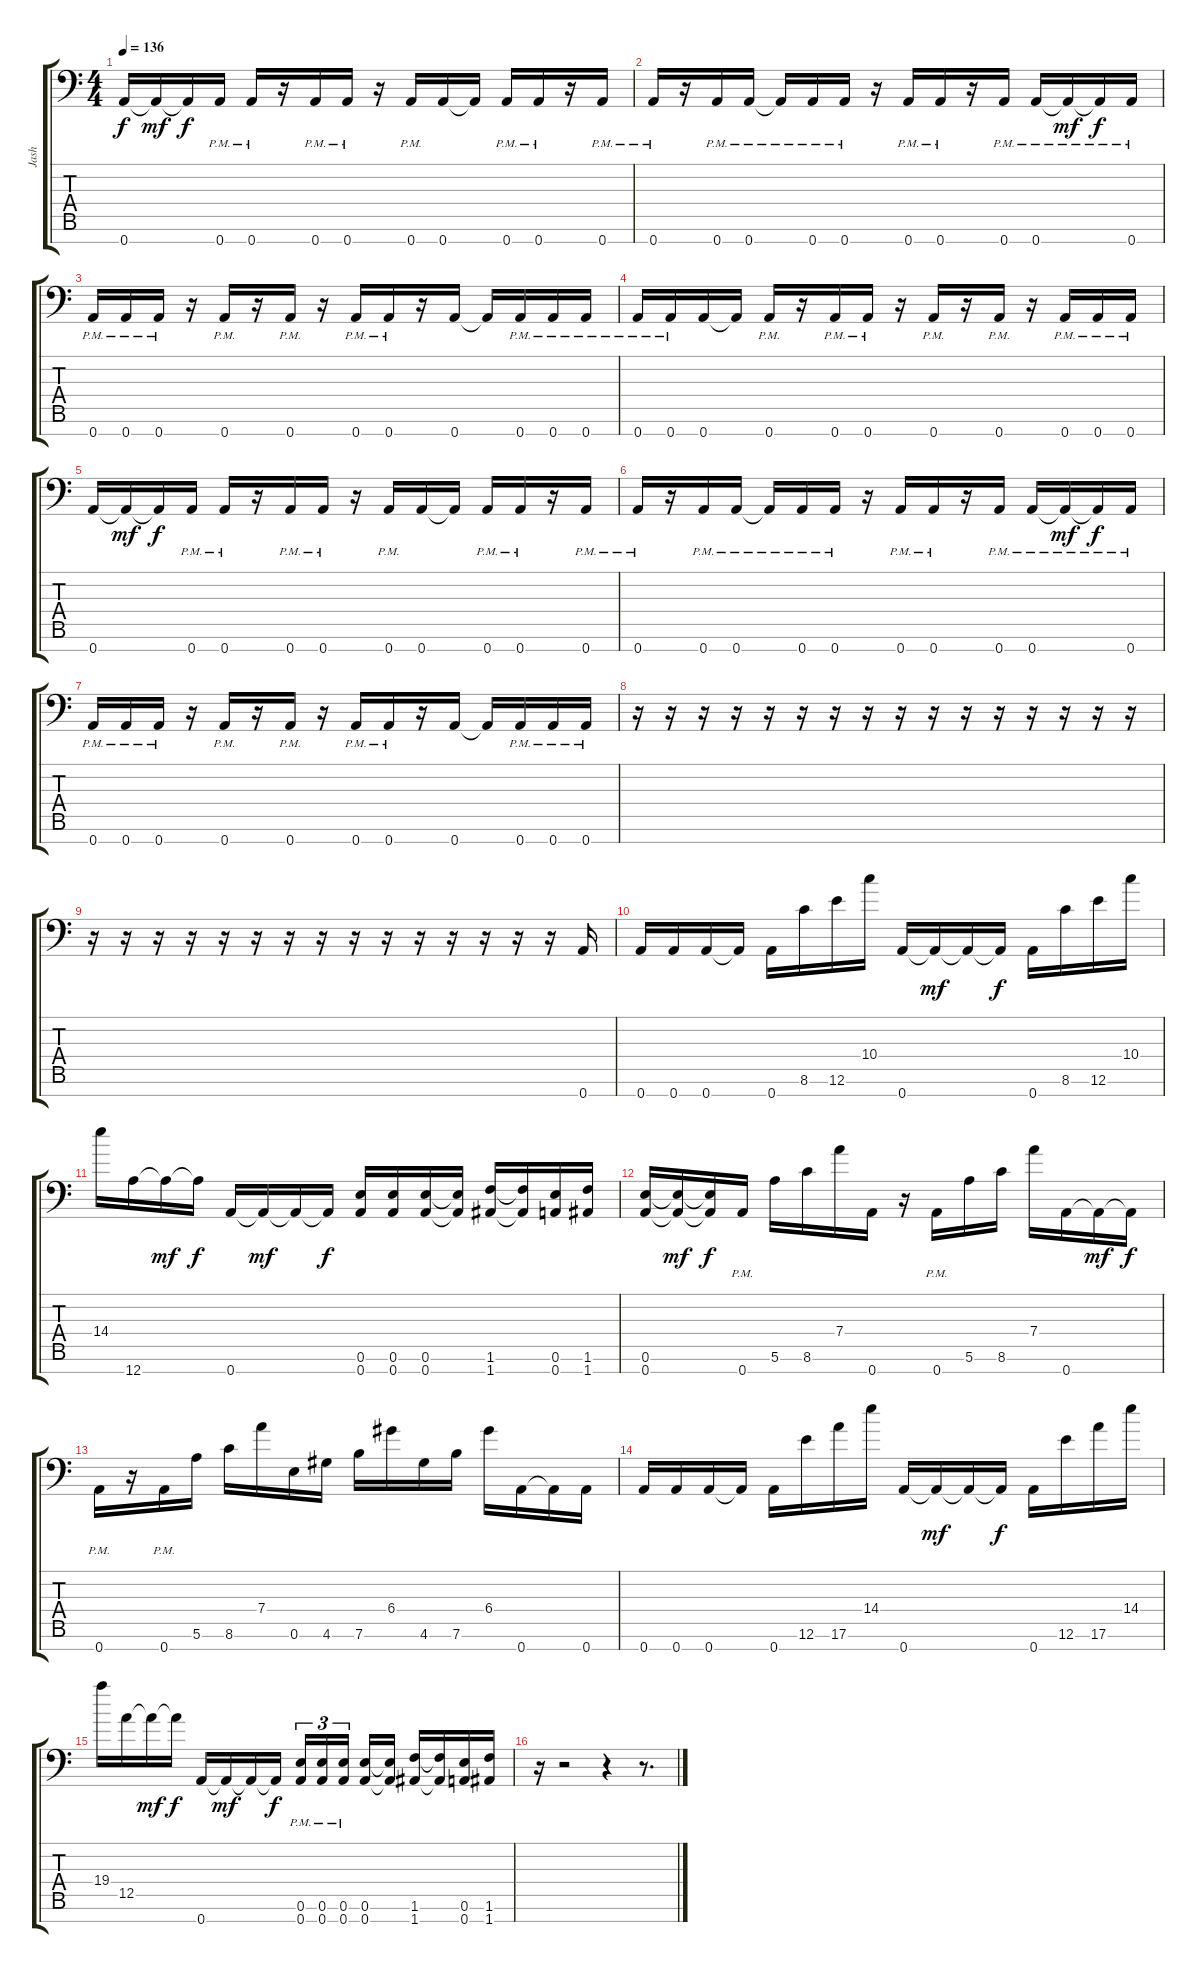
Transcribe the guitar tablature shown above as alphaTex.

\track ("Jash" "Jash") {instrument distortionguitar}
\staff {score tabs}
\tuning (E4 B3 G3 D3 A2 E2 A1) {hide}
\ts (4 4)
\tempo 136
\clef f4
\ks c
0.7.16{dy f} 0.7{t}.16{dy mf} 0.7{t}.16{dy f} 0.7{pm}.16 0.7{pm}.16 r.16 0.7{pm}.16 0.7{pm}.16 r.16 0.7{pm}.16 0.7.16 0.7{t}.16 0.7{pm}.16 0.7{pm}.16 r.16 0.7{pm}.16 |
0.7{pm}.16 r.16 0.7{pm}.16 0.7{pm}.16 0.7{pm t}.16 0.7{pm}.16 0.7{pm}.16 r.16 0.7{pm}.16 0.7{pm}.16 r.16 0.7{pm}.16 0.7{pm}.16 0.7{pm t}.16{dy mf} 0.7{pm t}.16{dy f} 0.7{pm}.16 |
0.7{pm}.16 0.7{pm}.16 0.7{pm}.16 r.16 0.7{pm}.16 r.16 0.7{pm}.16 r.16 0.7{pm}.16 0.7{pm}.16 r.16 0.7.16 0.7{t}.16 0.7{pm}.16 0.7{pm}.16 0.7{pm}.16 |
0.7{pm}.16 0.7{pm}.16 0.7.16 0.7{t}.16 0.7{pm}.16 r.16 0.7{pm}.16 0.7{pm}.16 r.16 0.7{pm}.16 r.16 0.7{pm}.16 r.16 0.7{pm}.16 0.7{pm}.16 0.7{pm}.16 |
0.7.16 0.7{t}.16{dy mf} 0.7{t}.16{dy f} 0.7{pm}.16 0.7{pm}.16 r.16 0.7{pm}.16 0.7{pm}.16 r.16 0.7{pm}.16 0.7.16 0.7{t}.16 0.7{pm}.16 0.7{pm}.16 r.16 0.7{pm}.16 |
0.7{pm}.16 r.16 0.7{pm}.16 0.7{pm}.16 0.7{pm t}.16 0.7{pm}.16 0.7{pm}.16 r.16 0.7{pm}.16 0.7{pm}.16 r.16 0.7{pm}.16 0.7{pm}.16 0.7{pm t}.16{dy mf} 0.7{pm t}.16{dy f} 0.7{pm}.16 |
0.7{pm}.16 0.7{pm}.16 0.7{pm}.16 r.16 0.7{pm}.16 r.16 0.7{pm}.16 r.16 0.7{pm}.16 0.7{pm}.16 r.16 0.7.16 0.7{t}.16 0.7{pm}.16 0.7{pm}.16 0.7{pm}.16 |
r.16 r.16 r.16 r.16 r.16 r.16 r.16 r.16 r.16 r.16 r.16 r.16 r.16 r.16 r.16 r.16 |
r.16 r.16 r.16 r.16 r.16 r.16 r.16 r.16 r.16 r.16 r.16 r.16 r.16 r.16 r.16 0.7.16 |
0.7.16 0.7.16 0.7.16 0.7{t}.16 0.7.16 8.6.16 12.6.16 10.4.16 0.7.16 0.7{t}.16{dy mf} 0.7{t}.16 0.7{t}.16{dy f} 0.7.16 8.6.16 12.6.16 10.4.16 |
14.4.16 12.7.16 12.7{t}.16{dy mf} 12.7{t}.16{dy f} 0.7.16 0.7{t}.16{dy mf} 0.7{t}.16 0.7{t}.16{dy f} (0.6 0.7).16 (0.6 0.7).16 (0.6 0.7).16 (0.6{t} 0.7{t}).16 (1.6 1.7).16 (1.6{t} 1.7{t}).16 (0.6 0.7).16 (1.6 1.7).16 |
(0.6 0.7).16 (0.6{t} 0.7{t}).16{dy mf} (0.6{t} 0.7{t}).16{dy f} 0.7{pm}.16 5.6.16 8.6.16 7.4.16 0.7.16 r.16 0.7{pm}.16 5.6.16 8.6.16 7.4.16 0.7.16 0.7{t}.16{dy mf} 0.7{t}.16{dy f} |
0.7{pm}.16 r.16 0.7{pm}.16 5.6.16 8.6.16 7.4.16 0.6.16 4.6.16 7.6.16 6.4.16 4.6.16 7.6.16 6.4.16 0.7.16 0.7{t}.16 0.7.16 |
0.7.16 0.7.16 0.7.16 0.7{t}.16 0.7.16 12.6.16 17.6.16 14.4.16 0.7.16 0.7{t}.16{dy mf} 0.7{t}.16 0.7{t}.16{dy f} 0.7.16 12.6.16 17.6.16 14.4.16 |
19.4.16 12.5.16 12.5{t}.16{dy mf} 12.5{t}.16{dy f} 0.7.16 0.7{t}.16{dy mf} 0.7{t}.16 0.7{t}.16{dy f} (0.6{pm} 0.7{pm}).16{tu (3 2)} (0.6{pm} 0.7{pm}).16{tu (3 2)} (0.6{pm} 0.7{pm}).16{tu (3 2)} (0.6 0.7).16 (0.6{t} 0.7{t}).16 (1.6 1.7).16 (1.6{t} 1.7{t}).16 (0.6 0.7).16 (1.6 1.7).16 |
r.16 r.2 r.4 r.8{d}
